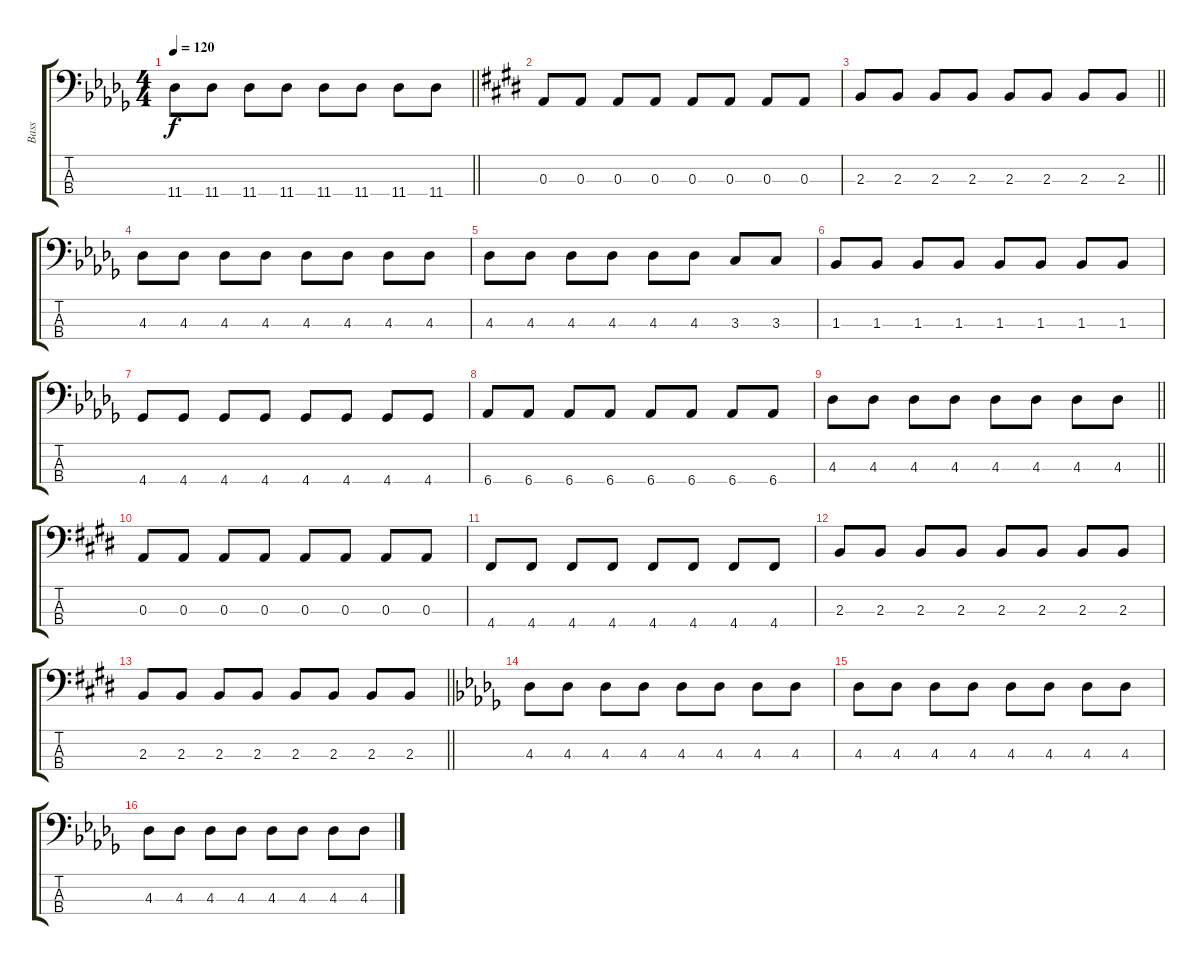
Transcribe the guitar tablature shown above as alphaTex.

\track ("Bass" "Bass") {instrument acousticbass}
\staff {score tabs}
\tuning (G2 D2 A1 D1) {hide}
\ts (4 4)
\tempo 120
\clef f4
\barLineRight lightlight
\ks db
11.4.8{dy f} 11.4.8 11.4.8 11.4.8 11.4.8 11.4.8 11.4.8 11.4.8 |
\ks e
0.3.8 0.3.8 0.3.8 0.3.8 0.3.8 0.3.8 0.3.8 0.3.8 |
\barLineRight lightlight
2.3.8 2.3.8 2.3.8 2.3.8 2.3.8 2.3.8 2.3.8 2.3.8 |
\ks db
4.3.8 4.3.8 4.3.8 4.3.8 4.3.8 4.3.8 4.3.8 4.3.8 |
4.3.8 4.3.8 4.3.8 4.3.8 4.3.8 4.3.8 3.3.8 3.3.8 |
1.3.8 1.3.8 1.3.8 1.3.8 1.3.8 1.3.8 1.3.8 1.3.8 |
4.4.8 4.4.8 4.4.8 4.4.8 4.4.8 4.4.8 4.4.8 4.4.8 |
6.4.8 6.4.8 6.4.8 6.4.8 6.4.8 6.4.8 6.4.8 6.4.8 |
\barLineRight lightlight
4.3.8 4.3.8 4.3.8 4.3.8 4.3.8 4.3.8 4.3.8 4.3.8 |
\ks e
0.3.8 0.3.8 0.3.8 0.3.8 0.3.8 0.3.8 0.3.8 0.3.8 |
4.4.8 4.4.8 4.4.8 4.4.8 4.4.8 4.4.8 4.4.8 4.4.8 |
2.3.8 2.3.8 2.3.8 2.3.8 2.3.8 2.3.8 2.3.8 2.3.8 |
\barLineRight lightlight
2.3.8 2.3.8 2.3.8 2.3.8 2.3.8 2.3.8 2.3.8 2.3.8 |
\ks db
4.3.8 4.3.8 4.3.8 4.3.8 4.3.8 4.3.8 4.3.8 4.3.8 |
4.3.8 4.3.8 4.3.8 4.3.8 4.3.8 4.3.8 4.3.8 4.3.8 |
4.3.8 4.3.8 4.3.8 4.3.8 4.3.8 4.3.8 4.3.8 4.3.8
